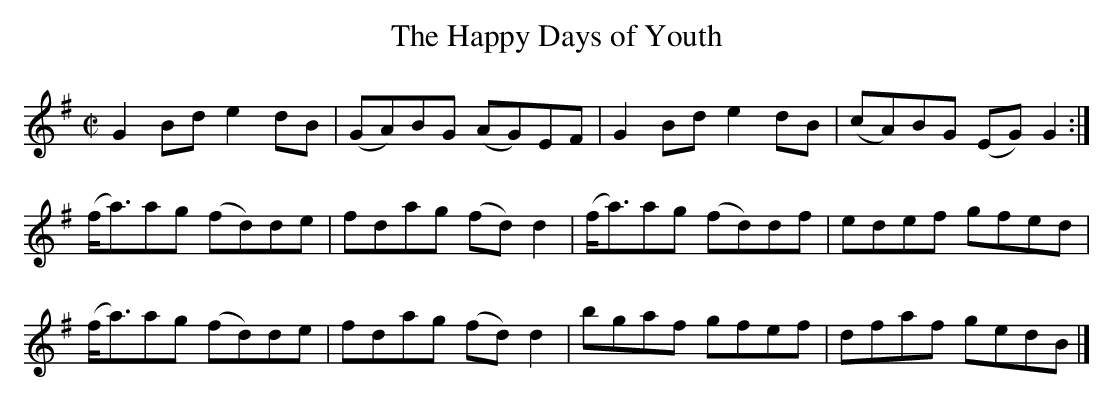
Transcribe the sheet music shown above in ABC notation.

X:1
T: The Happy Days of Youth
M: C|
L: 1/8
K: G
G2Bde2dB|(GA)BG (AG)EF|G2Bde2dB|(cA)BG (EG)G2:|
(f<a)ag (fd)de|fdag (fd)d2|(f<a)ag (fd)df|edef gfed|
(f<a)ag (fd)de|fdag (fd)d2|bgaf gfef|dfaf gedB|]
